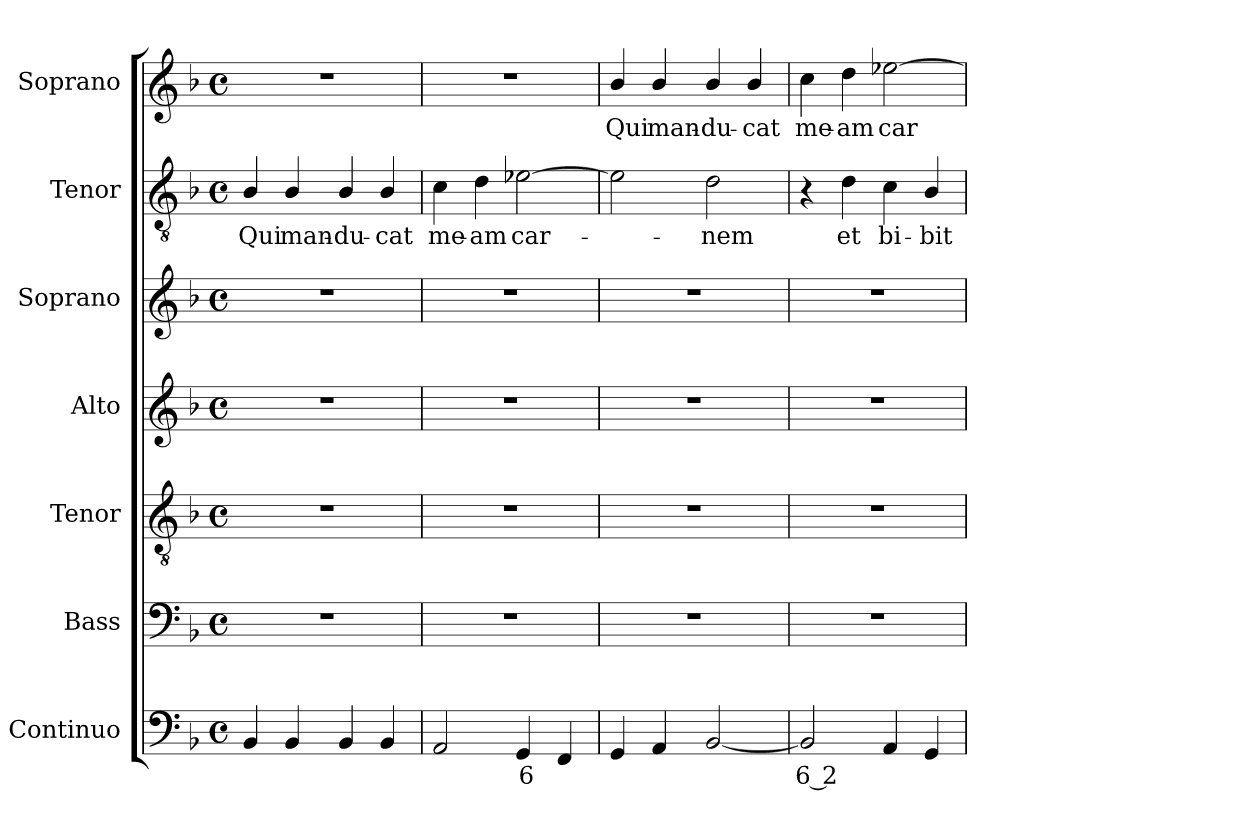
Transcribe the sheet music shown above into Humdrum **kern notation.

**kern	**text	**kern	**kern	**kern	**kern	**kern	**text	**kern	**text
*part7	*part7	*part6	*part5	*part4	*part3	*part2	*part2	*part1	*part1
*staff7	*staff7	*staff6	*staff5	*staff4	*staff3	*staff2	*staff2	*staff1	*staff1
*I"Continuo	*	*I"Bass	*I"Tenor	*I"Alto	*I"Soprano	*I"Tenor	*	*I"Soprano	*
*I'Cont.	*	*I'B.	*I'T.	*I'A.	*I'S.	*I'T.	*	*I'S.	*
!!LO:PB:g=z
*clefF4	*	*clefF4	*clefGv2	*clefG2	*clefG2	*clefGv2	*	*clefG2	*
*	*	*	*ITrd7c12	*	*	*ITrd7c12	*	*	*
*k[b-]	*	*k[b-]	*k[b-]	*k[b-]	*k[b-]	*k[b-]	*	*k[b-]	*
*F:	*	*F:	*F:	*F:	*F:	*F:	*	*F:	*
*M4/4	*	*M4/4	*M4/4	*M4/4	*M4/4	*M4/4	*	*M4/4	*
*met(c)	*	*met(c)	*met(c)	*met(c)	*met(c)	*met(c)	*	*met(c)	*
=1	=1	=1	=1	=1	=1	=1	=1	=1	=1
!	!	!	!	!	!	!	!LO:LY:b:color=#000000	!	!
4BB-i/	.	1r	1r	1r	1r	4BB-i/	Qui	1r	.
!	!	!	!	!	!	!	!LO:LY:b:color=#000000	!	!
4BB-i/	.	.	.	.	.	4BB-i/	man-	.	.
!	!	!	!	!	!	!	!LO:LY:b:color=#000000	!	!
4BB-i/	.	.	.	.	.	4BB-i/	-du-	.	.
!	!	!	!	!	!	!	!LO:LY:b:color=#000000	!	!
4BB-i/	.	.	.	.	.	4BB-i/	-cat	.	.
=2	=2	=2	=2	=2	=2	=2	=2	=2	=2
!	!	!	!	!	!	!	!LO:LY:b:color=#000000	!	!
2AAi/	.	1r	1r	1r	1r	4Ci\	me-	1r	.
!	!	!	!	!	!	!	!LO:LY:b:color=#000000	!	!
.	.	.	.	.	.	4Di\	-am	.	.
!	!LO:LY:b:color=#000000	!	!	!	!	!	!	!	!
!	!	!	!	!	!	!	!LO:LY:b:color=#000000	!	!
4GGi/	6	.	.	.	.	[2E-Xi\	car-	.	.
4FFi/	.	.	.	.	.	.	.	.	.
=3	=3	=3	=3	=3	=3	=3	=3	=3	=3
!	!	!	!	!	!	!	!	!	!LO:LY:b:color=#000000
4GGi/	.	1r	1r	1r	1r	2E-i\]	.	4b-i/	Qui
!	!	!	!	!	!	!	!	!	!LO:LY:b:color=#000000
4AAi/	.	.	.	.	.	.	.	4b-i/	man-
!	!	!	!	!	!	!	!LO:LY:b:color=#000000	!	!
!	!	!	!	!	!	!	!	!	!LO:LY:b:color=#000000
[2BB-i/	.	.	.	.	.	2Di\	-nem	4b-i/	-du-
!	!	!	!	!	!	!	!	!	!LO:LY:b:color=#000000
.	.	.	.	.	.	.	.	4b-i/	-cat
=4	=4	=4	=4	=4	=4	=4	=4	=4	=4
!	!LO:LY:b:color=#000000	!	!	!	!	!	!	!	!
!	!	!	!	!	!	!	!	!	!LO:LY:b:color=#000000
2BB-i/]	6 2	1r	1r	1r	1r	4r	.	4cci\	me-
!	!	!	!	!	!	!	!LO:LY:b:color=#000000	!	!
!	!	!	!	!	!	!	!	!	!LO:LY:b:color=#000000
.	.	.	.	.	.	4Di\	et	4ddi\	-am
!	!	!	!	!	!	!	!LO:LY:b:color=#000000	!	!
!	!	!	!	!	!	!	!	!	!LO:LY:b:color=#000000
4AAi/	.	.	.	.	.	4Ci\	bi-	[2ee-Xi\	car-
!	!	!	!	!	!	!	!LO:LY:b:color=#000000	!	!
4GGi/	.	.	.	.	.	4BB-i/	-bit	.	.
=	=	=	=	=	=	=	=	=	=
*-	*-	*-	*-	*-	*-	*-	*-	*-	*-
